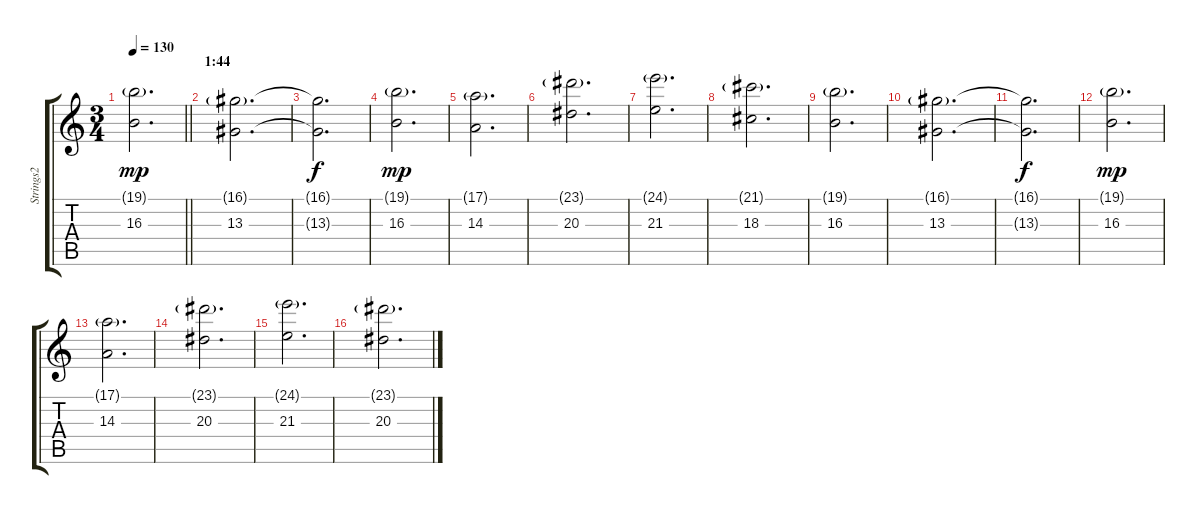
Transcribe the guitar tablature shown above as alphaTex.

\track ("Strings2" "Strings2") {instrument synthstrings1}
\staff {score tabs}
\tuning (E4 B3 G3 D3 A2 E2) {hide}
\ts (3 4)
\tempo 130
\clef g2
\barLineRight lightlight
\ks c
(19.1{g} 16.3).2{d dy mp} |
\section ("" "1:44")
(16.1{g} 13.3).2{d} |
(16.1{t} 13.3{t}).2{d dy f} |
(19.1{g} 16.3).2{d dy mp} |
(17.1{g} 14.3).2{d} |
(23.1{g} 20.3).2{d} |
(24.1{g} 21.3).2{d} |
(21.1{g} 18.3).2{d} |
(19.1{g} 16.3).2{d} |
(16.1{g} 13.3).2{d} |
(16.1{t} 13.3{t}).2{d dy f} |
(19.1{g} 16.3).2{d dy mp} |
(17.1{g} 14.3).2{d} |
(23.1{g} 20.3).2{d} |
(24.1{g} 21.3).2{d} |
(23.1{g} 20.3).2{d}
